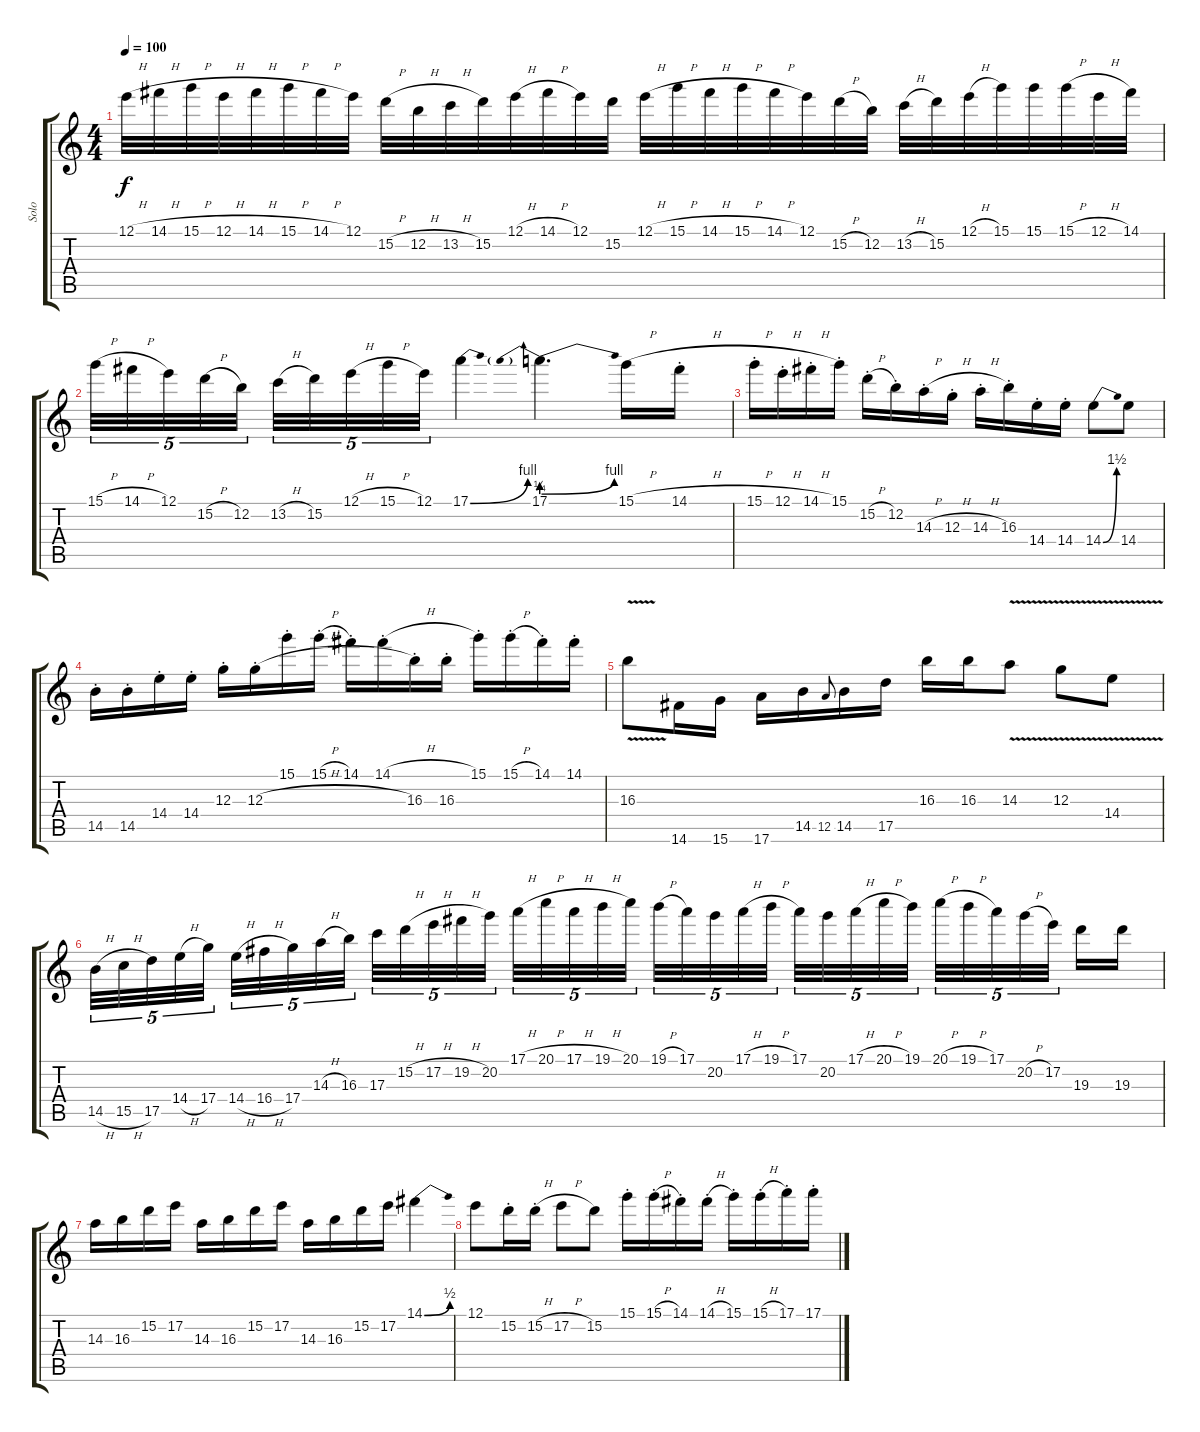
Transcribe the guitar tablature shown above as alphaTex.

\track ("Solo" "Solo") {instrument overdrivenguitar}
\staff {score tabs}
\tuning (E4 B3 G3 D3 A2 E2) {hide}
\ts (4 4)
\tempo 100
\clef g2
\ks c
12.1{h}.32{dy f} 14.1{h}.32 15.1{h}.32 12.1{h}.32 14.1{h}.32 15.1{h}.32 14.1{h}.32 12.1.32 15.2{h}.32 12.2{h}.32 13.2{h}.32 15.2.32 12.1{h}.32 14.1{h}.32 12.1.32 15.2.32 12.1{h}.32 15.1{h}.32 14.1{h}.32 15.1{h}.32 14.1{h}.32 12.1.32 15.2{h}.32 12.2.32 13.2{h}.32 15.2.32 12.1{h}.32 15.1.32 15.1.32 15.1{h}.32 12.1{h}.32 14.1.32 |
15.1{h}.32{tu (5 4)} 14.1{h}.32{tu (5 4)} 12.1.32{tu (5 4)} 15.2{h}.32{tu (5 4)} 12.2.32{tu (5 4) beam splitsecondary} 13.2{h}.32{tu (5 4)} 15.2.32{tu (5 4)} 12.1{h}.32{tu (5 4)} 15.1{h}.32{tu (5 4)} 12.1.32{tu (5 4)} 17.1{be (bend 0 0 60 4)}.4 17.1{be (prebendbend 0 1 60 4)}.4{d} 15.1{h}.16 14.1{h st}.16 |
15.1{h st}.16 12.1{h st}.16 14.1{h st}.16 15.1{st}.16 15.2{h st}.16 12.2{st}.16 14.3{h st}.16 12.3{h st}.16 14.3{h st}.16 16.3{st}.16 14.4{st}.16 14.4{st}.16 14.4{be (bend 0 0 60 6)}.8 14.4.8 |
14.5{st}.16 14.5{st}.16 14.4{st}.16 14.4{st}.16 12.3{st}.16 12.3{h st}.16 15.1{st}.16 15.1{h st}.16 14.1{st}.16 14.1{h st}.16 16.3{st}.16 16.3{st}.16 15.1{st}.16 15.1{h st}.16 14.1{st}.16 14.1{st}.16 |
16.3{v}.8 14.6.16 15.6.16 17.6.16 14.5.16 12.5.8{gr onbeat} 14.5.16 17.5.16 16.3.16 16.3.16 14.3{v}.8 12.3{v}.8 14.4{v}.8 |
14.5{h}.32{tu (5 4)} 15.5{h}.32{tu (5 4)} 17.5.32{tu (5 4)} 14.4{h}.32{tu (5 4)} 17.4.32{tu (5 4) beam splitsecondary} 14.4{h}.32{tu (5 4)} 16.4{h}.32{tu (5 4)} 17.4.32{tu (5 4)} 14.3{h}.32{tu (5 4)} 16.3.32{tu (5 4)} 17.3.32{tu (5 4)} 15.2{h}.32{tu (5 4)} 17.2{h}.32{tu (5 4)} 19.2{h}.32{tu (5 4)} 20.2.32{tu (5 4) beam splitsecondary} 17.1{h}.32{tu (5 4)} 20.1{h}.32{tu (5 4)} 17.1{h}.32{tu (5 4)} 19.1{h}.32{tu (5 4)} 20.1.32{tu (5 4)} 19.1{h}.32{tu (5 4)} 17.1.32{tu (5 4)} 20.2.32{tu (5 4)} 17.1{h}.32{tu (5 4)} 19.1{h}.32{tu (5 4) beam splitsecondary} 17.1.32{tu (5 4)} 20.2.32{tu (5 4)} 17.1{h}.32{tu (5 4)} 20.1{h}.32{tu (5 4)} 19.1.32{tu (5 4)} 20.1{h}.32{tu (5 4)} 19.1{h}.32{tu (5 4)} 17.1.32{tu (5 4)} 20.2{h}.32{tu (5 4)} 17.2.32{tu (5 4) beam splitsecondary} 19.3.16 19.3.16 |
14.3.16 16.3.16 15.2.16 17.2.16 14.3.16 16.3.16 15.2.16 17.2.16 14.3.16 16.3.16 15.2.16 17.2.16 14.1{be (bend 0 0 60 2)}.4 |
12.1.8 15.2{st}.16 15.2{h st}.16 17.2{h}.8 15.2.8 15.1{st}.16 15.1{h st}.16 14.1{st}.16 14.1{h st}.16 15.1{st}.16 15.1{h st}.16 17.1{st}.16 17.1{h st}.16
